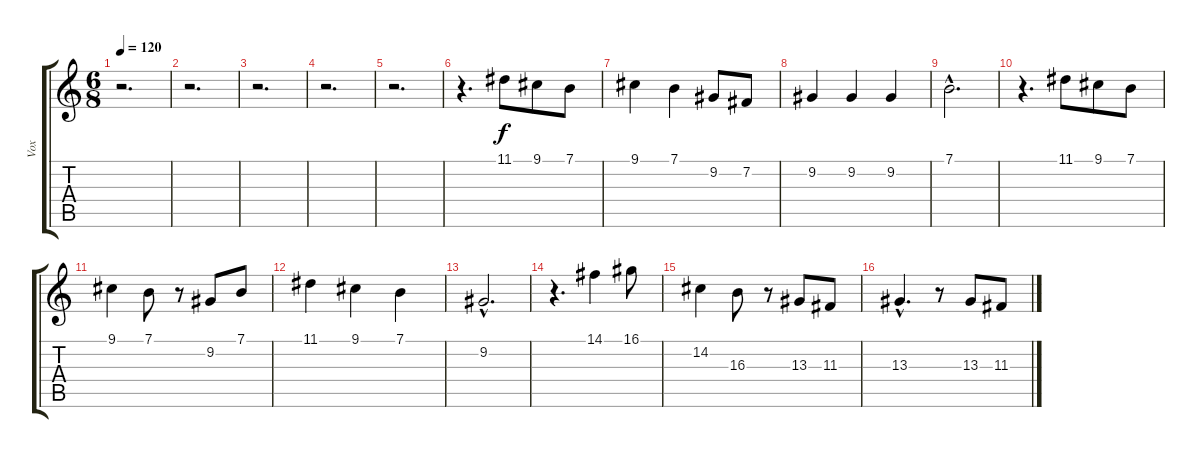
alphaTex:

\track ("Vox" "Vox") {instrument synthvoice}
\staff {score tabs}
\tuning (E4 B3 G3 D3 A2 E2) {hide}
\ts (6 8)
\tempo 120
\clef g2
\ks c
r.2{d dy f} |
r.2{d} |
r.2{d} |
r.2{d} |
r.2{d} |
r.4{d} 11.1.8 9.1.8 7.1.8 |
9.1.4 7.1.4 9.2.8 7.2.8 |
9.2.4 9.2.4 9.2.4 |
7.1{hac}.2{d} |
r.4{d} 11.1.8 9.1.8 7.1.8 |
9.1.4 7.1.8 r.8 9.2.8 7.1.8 |
11.1.4 9.1.4 7.1.4 |
9.2{hac}.2{d} |
r.4{d} 14.1.4 16.1.8 |
14.2.4 16.3.8 r.8 13.3.8 11.3.8 |
13.3{hac}.4{d} r.8 13.3.8 11.3.8
